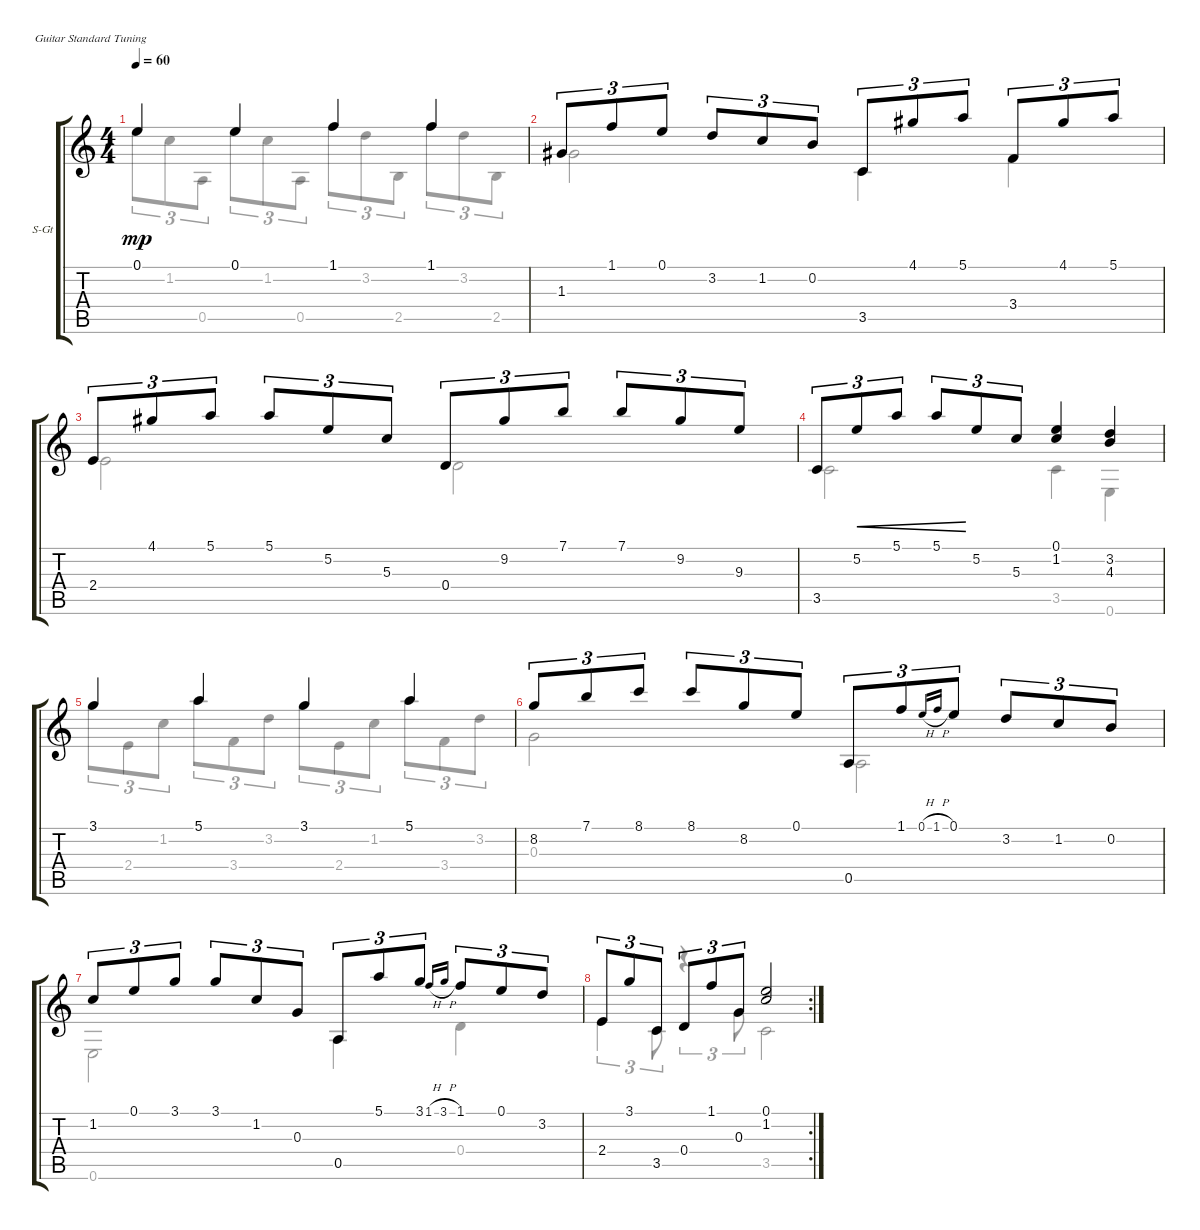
\defaultSystemsLayout 4
\bracketExtendMode groupsimilarinstruments
\firstSystemTrackNameOrientation horizontal
\otherSystemsTrackNameOrientation horizontal
\track ("Acoustic Guitar" "S-Gt") {instrument acousticguitarsteel}
\staff {score tabs}
\tuning (E4 B3 G3 D3 A2 E2)
\voice
\ts (4 4)
\tempo 60
\clef g2
\ks c
0.1.4{dy mp instrument acousticguitarsteel} 0.1.4 1.1.4 1.1.4 |
1.3.8{tu (3 2)} 1.1.8{tu (3 2)} 0.1.8{tu (3 2)} 3.2.8{tu (3 2)} 1.2.8{tu (3 2)} 0.2.8{tu (3 2)} 3.5.8{tu (3 2)} 4.1.8{tu (3 2)} 5.1.8{tu (3 2)} 3.4.8{tu (3 2)} 4.1.8{tu (3 2)} 5.1.8{tu (3 2)} |
2.4.8{tu (3 2)} 4.1.8{tu (3 2)} 5.1.8{tu (3 2)} 5.1.8{tu (3 2)} 5.2.8{tu (3 2)} 5.3.8{tu (3 2)} 0.4.8{tu (3 2)} 9.2.8{tu (3 2)} 7.1.8{tu (3 2)} 7.1.8{tu (3 2)} 9.2.8{tu (3 2)} 9.3.8{tu (3 2)} |
3.5.8{tu (3 2)} 5.2.8{tu (3 2) cre} 5.1.8{tu (3 2) cre} 5.1.8{tu (3 2) cre} 5.2.8{tu (3 2)} 5.3.8{tu (3 2)} (0.1 1.2).4 (3.2 4.3).4 |
3.1.4 5.1.4 3.1.4 5.1.4 |
8.2.8{tu (3 2)} 7.1.8{tu (3 2)} 8.1.8{tu (3 2)} 8.1.8{tu (3 2)} 8.2.8{tu (3 2)} 0.1.8{tu (3 2)} 0.5.8{tu (3 2)} 1.1.8{tu (3 2)} 0.1{h}.16{gr onbeat} 1.1{h}.16{gr onbeat} 0.1.8{tu (3 2)} 3.2.8{tu (3 2)} 1.2.8{tu (3 2)} 0.2.8{tu (3 2)} |
1.2.8{tu (3 2)} 0.1.8{tu (3 2)} 3.1.8{tu (3 2)} 3.1.8{tu (3 2)} 1.2.8{tu (3 2)} 0.3.8{tu (3 2)} 0.5.8{tu (3 2)} 5.1.8{tu (3 2)} 3.1.8{tu (3 2)} 1.1{h}.16{gr onbeat} 3.1{h}.16{gr onbeat} 1.1.8{tu (3 2)} 0.1.8{tu (3 2)} 3.2.8{tu (3 2)} |
\rc 2
2.4.8{tu (3 2)} 3.1.8{tu (3 2)} 3.5.8{tu (3 2)} 0.4.8{tu (3 2)} 1.1.8{tu (3 2)} 0.3.8{tu (3 2)} (0.1 1.2).2
\voice
\clef g2
\ottava regular
\simile none
\ks c
0.1.8{tu (3 2) dy mp} 1.2.8{tu (3 2)} 0.5.8{tu (3 2)} 0.1.8{tu (3 2)} 1.2.8{tu (3 2)} 0.5.8{tu (3 2)} 1.1.8{tu (3 2)} 3.2.8{tu (3 2)} 2.5.8{tu (3 2)} 1.1.8{tu (3 2)} 3.2.8{tu (3 2)} 2.5.8{tu (3 2)} |
1.3.2 3.5.4 3.4.4 |
2.4.2 0.4.2 |
3.5.2 3.5.4 0.6.4 |
3.1.8{tu (3 2)} 2.4.8{tu (3 2)} 1.2.8{tu (3 2)} 5.1.8{tu (3 2)} 3.4.8{tu (3 2)} 3.2.8{tu (3 2)} 3.1.8{tu (3 2)} 2.4.8{tu (3 2)} 1.2.8{tu (3 2)} 5.1.8{tu (3 2)} 3.4.8{tu (3 2)} 3.2.8{tu (3 2)} |
0.3.2 0.5.2 |
0.6.2 0.5.4 0.4.4 |
2.4.4{tu (3 2)} 3.5.8{tu (3 2)} r.4{tu (3 2)} 0.3.8{tu (3 2)} 3.5.2
